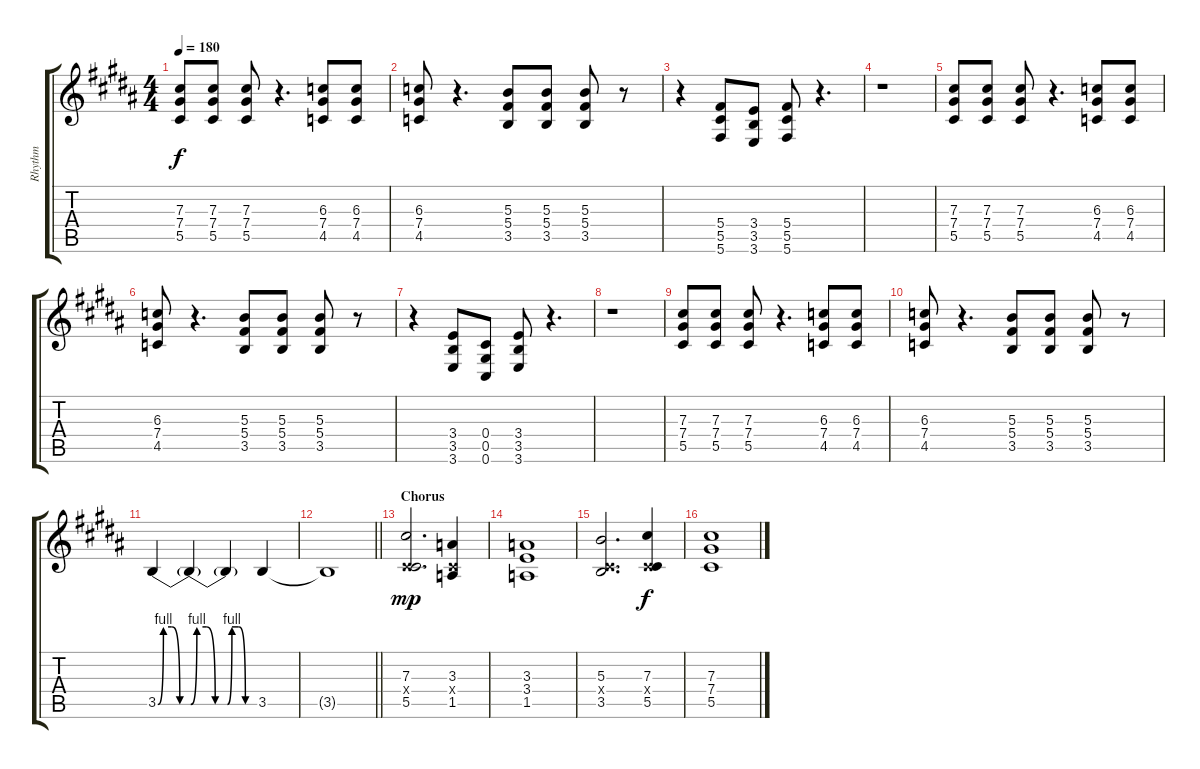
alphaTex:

\track ("Rhythm" "Rhythm") {instrument overdrivenguitar}
\staff {score tabs}
\tuning (Eb4 Bb3 Gb3 Db3 Ab2 Db2) {hide}
\ts (4 4)
\tempo 180
\clef g2
\ks b
(7.3 7.4 5.5).8{dy f} (7.3 7.4 5.5).8 (7.3 7.4 5.5).8 r.4{d} (6.3 7.4 4.5).8 (6.3 7.4 4.5).8 |
(6.3 7.4 4.5).8 r.4{d} (5.3 5.4 3.5).8 (5.3 5.4 3.5).8 (5.3 5.4 3.5).8 r.8 |
r.4 (5.4 5.5 5.6).8 (3.4 3.5 3.6).8 (5.4 5.5 5.6).8 r.4{d} |
r.1 |
(7.3 7.4 5.5).8 (7.3 7.4 5.5).8 (7.3 7.4 5.5).8 r.4{d} (6.3 7.4 4.5).8 (6.3 7.4 4.5).8 |
(6.3 7.4 4.5).8 r.4{d} (5.3 5.4 3.5).8 (5.3 5.4 3.5).8 (5.3 5.4 3.5).8 r.8 |
r.4 (3.4 3.5 3.6).8 (0.4 0.5 0.6).8 (3.4 3.5 3.6).8 r.4{d} |
r.1 |
(7.3 7.4 5.5).8 (7.3 7.4 5.5).8 (7.3 7.4 5.5).8 r.4{d} (6.3 7.4 4.5).8 (6.3 7.4 4.5).8 |
(6.3 7.4 4.5).8 r.4{d} (5.3 5.4 3.5).8 (5.3 5.4 3.5).8 (5.3 5.4 3.5).8 r.8 |
3.5{be (custom 0 0 10 4 25 4 40 0 60 0)}.4 3.5{be (custom 0 0 10 4 25 4 40 0 60 0) t}.4 3.5{be (custom 0 0 10 4 25 4 40 0 60 0) t}.4 3.5.4 |
\barLineRight lightlight
3.5{t}.1 |
\section ("" "Chorus")
(7.3 0.4{x} 5.5).2{d dy mp} (3.3 0.4{x} 1.5).4 |
(3.3 3.4 1.5).1 |
(5.3 0.4{x} 3.5).2{d} (7.3 0.4{x} 5.5).4{dy f} |
(7.3 7.4 5.5).1
